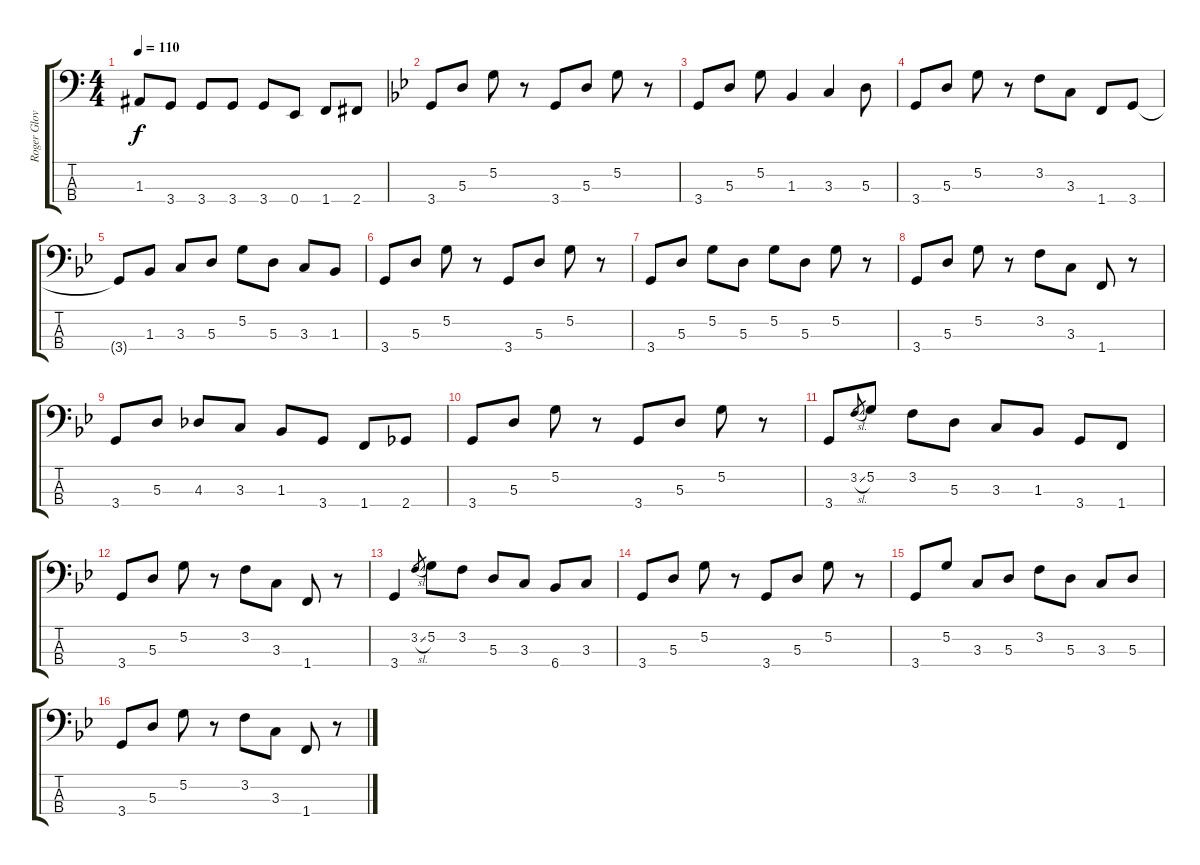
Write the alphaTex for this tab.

\track ("Roger Glover" "Roger Glov") {instrument electricbasspick}
\staff {score tabs}
\tuning (G2 D2 A1 E1) {hide}
\ts (4 4)
\tempo 110
\clef f4
\ks c
1.3{t}.8{dy f} 3.4.8 3.4.8 3.4.8 3.4.8 0.4.8 1.4.8 2.4.8 |
\ks bb
3.4.8 5.3.8 5.2.8 r.8 3.4.8 5.3.8 5.2.8 r.8 |
3.4.8 5.3.8 5.2.8 1.3.4 3.3.4 5.3.8 |
3.4.8 5.3.8 5.2.8 r.8 3.2.8 3.3.8 1.4.8 3.4.8 |
3.4{t}.8 1.3.8 3.3.8 5.3.8 5.2.8 5.3.8 3.3.8 1.3.8 |
3.4.8 5.3.8 5.2.8 r.8 3.4.8 5.3.8 5.2.8 r.8 |
3.4.8 5.3.8 5.2.8 5.3.8 5.2.8 5.3.8 5.2.8 r.8 |
3.4.8 5.3.8 5.2.8 r.8 3.2.8 3.3.8 1.4.8 r.8 |
3.4.8 5.3.8 4.3.8 3.3.8 1.3.8 3.4.8 1.4.8 2.4.8 |
3.4.8 5.3.8 5.2.8 r.8 3.4.8 5.3.8 5.2.8 r.8 |
3.4.8 3.2{sl}.8{gr} 5.2.8 3.2.8 5.3.8 3.3.8 1.3.8 3.4.8 1.4.8 |
3.4.8 5.3.8 5.2.8 r.8 3.2.8 3.3.8 1.4.8 r.8 |
3.4.4 3.2{sl}.8{gr} 5.2.8 3.2.8 5.3.8 3.3.8 6.4.8 3.3.8 |
3.4.8 5.3.8 5.2.8 r.8 3.4.8 5.3.8 5.2.8 r.8 |
3.4.8 5.2.8 3.3.8 5.3.8 3.2.8 5.3.8 3.3.8 5.3.8 |
3.4.8 5.3.8 5.2.8 r.8 3.2.8 3.3.8 1.4.8 r.8
